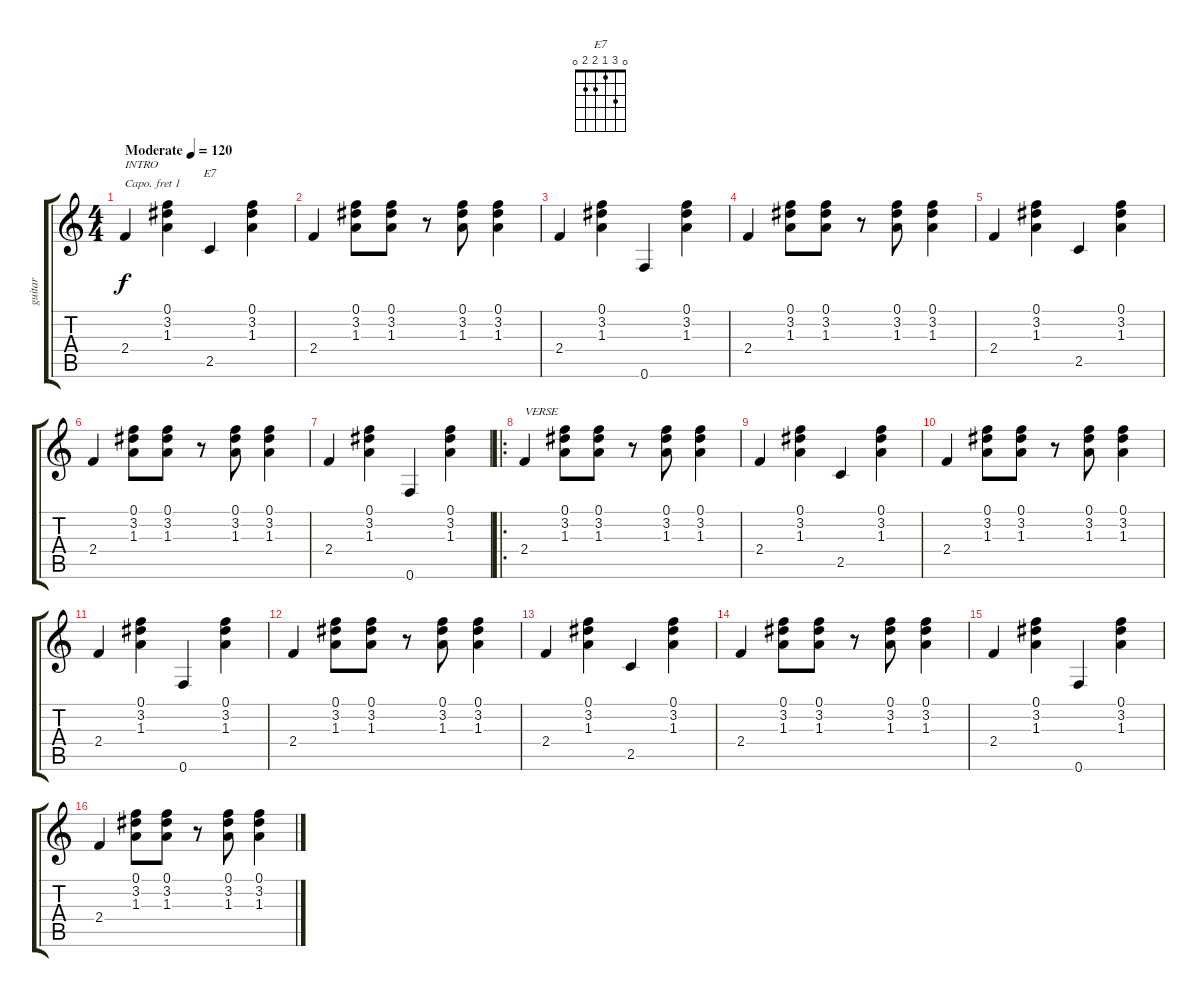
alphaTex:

\track ("guitar" "guitar") {instrument acousticguitarsteel}
\staff {score tabs}
\capo 1
\tuning (E4 B3 G3 D3 A2 E2) {hide}
\chord ("E7" 0 3 1 2 2 0)
\ts (4 4)
\tempo (120 "Moderate")
\clef g2
\ks c
2.4.4{txt "INTRO" dy f instrument acousticguitarsteel} (0.1 3.2 1.3).4 2.5.4{ch "E7"} (0.1 3.2 1.3).4 |
2.4.4 (0.1 3.2 1.3).8 (0.1 3.2 1.3).8 r.8 (0.1 3.2 1.3).8 (0.1 3.2 1.3).4 |
2.4.4 (0.1 3.2 1.3).4 0.6.4 (0.1 3.2 1.3).4 |
2.4.4 (0.1 3.2 1.3).8 (0.1 3.2 1.3).8 r.8 (0.1 3.2 1.3).8 (0.1 3.2 1.3).4 |
2.4.4 (0.1 3.2 1.3).4 2.5.4 (0.1 3.2 1.3).4 |
2.4.4 (0.1 3.2 1.3).8 (0.1 3.2 1.3).8 r.8 (0.1 3.2 1.3).8 (0.1 3.2 1.3).4 |
2.4.4 (0.1 3.2 1.3).4 0.6.4 (0.1 3.2 1.3).4 |
\ro
2.4.4{txt "VERSE"} (0.1 3.2 1.3).8 (0.1 3.2 1.3).8 r.8 (0.1 3.2 1.3).8 (0.1 3.2 1.3).4 |
2.4.4 (0.1 3.2 1.3).4 2.5.4 (0.1 3.2 1.3).4 |
2.4.4 (0.1 3.2 1.3).8 (0.1 3.2 1.3).8 r.8 (0.1 3.2 1.3).8 (0.1 3.2 1.3).4 |
2.4.4 (0.1 3.2 1.3).4 0.6.4 (0.1 3.2 1.3).4 |
2.4.4 (0.1 3.2 1.3).8 (0.1 3.2 1.3).8 r.8 (0.1 3.2 1.3).8 (0.1 3.2 1.3).4 |
2.4.4 (0.1 3.2 1.3).4 2.5.4 (0.1 3.2 1.3).4 |
2.4.4 (0.1 3.2 1.3).8 (0.1 3.2 1.3).8 r.8 (0.1 3.2 1.3).8 (0.1 3.2 1.3).4 |
2.4.4 (0.1 3.2 1.3).4 0.6.4 (0.1 3.2 1.3).4 |
2.4.4 (0.1 3.2 1.3).8 (0.1 3.2 1.3).8 r.8 (0.1 3.2 1.3).8 (0.1 3.2 1.3).4
